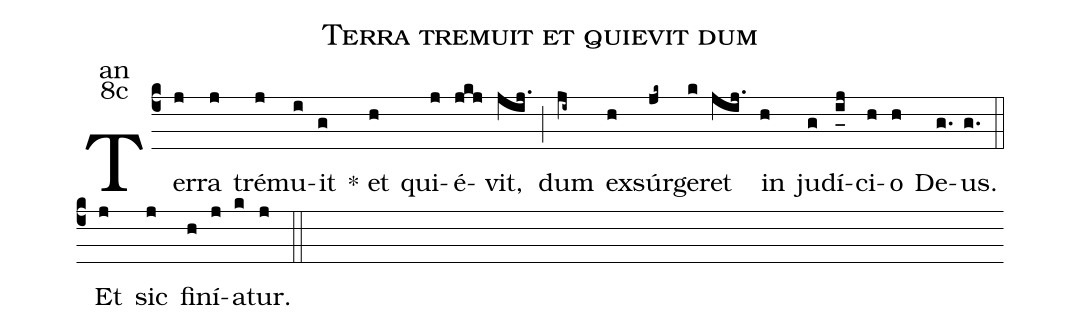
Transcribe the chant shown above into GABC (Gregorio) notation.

name:Terra tremuit et quievit dum;
office-part:an;
mode:8c;
%%
(c4) Ter(j)ra(j) tré(j)mu(i)it(g) <sp>*</sp> et(h) qui(j)é(jkj)vit,(jij.) (;) dum(ji~) ex(h)súr(jk~)ge(k)ret(jij.) <nlba>in(h) ju(g)dí(i_[uh:l]j)ci(h)o</nlba>(h) De(g.)us.(g.) (::)
<eu> Et(j) sic(j) fi(h)ní(j)a(k)tur.(j) </eu> (::)
